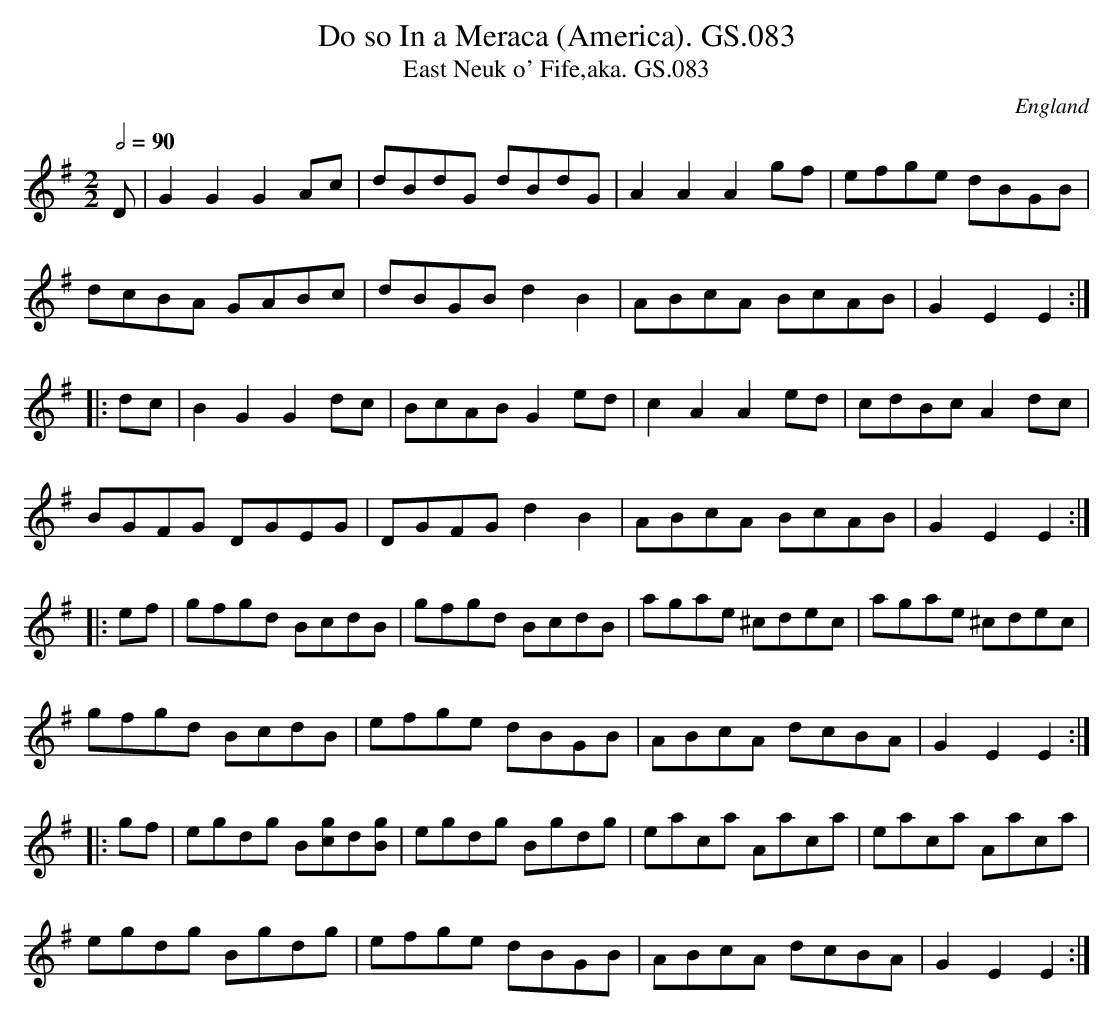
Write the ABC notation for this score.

X:1
T:Do so In a Meraca (America). GS.083
T:East Neuk o' Fife,aka. GS.083
M:2/2
L:1/8
Q:1/2=90
O:England
K:E minor
D | G2G2G2 Ac | dBdG dBdG | A2A2A2 gf | efge dBGB |!
dcBA GABc | dBGB d2 B2 | ABcA BcAB | G2 E2E2 :|!
|:dc | B2G2G2 dc | BcAB G2 ed | c2A2A2 ed | cdBc A2  dc |!
BGFG DGEG | DGFG d2B2 | ABcA BcAB | G2E2E2 :|!
|: ef | gfgd BcdB | gfgd BcdB | agae ^cdec | agae ^cdec |!
gfgd BcdB | efge dBGB | ABcA dcBA | G2E2E2 :|!
|:gf | egdg B[cg]d[Bg] |egdg Bgdg | eaca Aaca |eaca Aaca |!
egdg Bgdg | efge dBGB | ABcA dcBA | G2E2E2 :|
